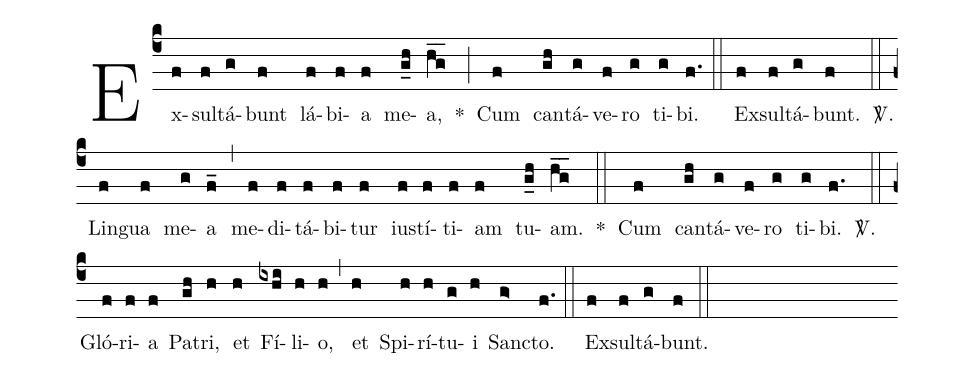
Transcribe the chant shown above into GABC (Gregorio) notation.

%%
(c4)
Ex(f)sul(f)tá(g)bunt(f) lá(f)bi(f)a(f) me(g_h)a,(hg__) *(;)
Cum(f) can(gh)tá(g)ve(f)ro(g) ti(g)bi.(f.) (::)
Ex(f)sul(f)tá(g)bunt.(f) <sp>V/</sp>.(::)
Lin(f)gua(f) me(g)a(f_) (,) me(f)di(f)tá(f)bi(f)tur(f) ius(f)tí(f)ti(f)am(f) tu(g_h)am.(hg__) *(::)
Cum(f) can(gh)tá(g)ve(f)ro(g) ti(g)bi.(f.) <sp>V/</sp>.(::)
Gló(f)ri(f)a(f) Pa(gh)tri,(h) et(h) Fí(ixhi)li(h)o,(h) (,)
et(h) Spi(h)rí(h)tu(g)i(h) San(g>)cto.(f.) (::)
Ex(f)sul(f)tá(g)bunt.(f) (::)
